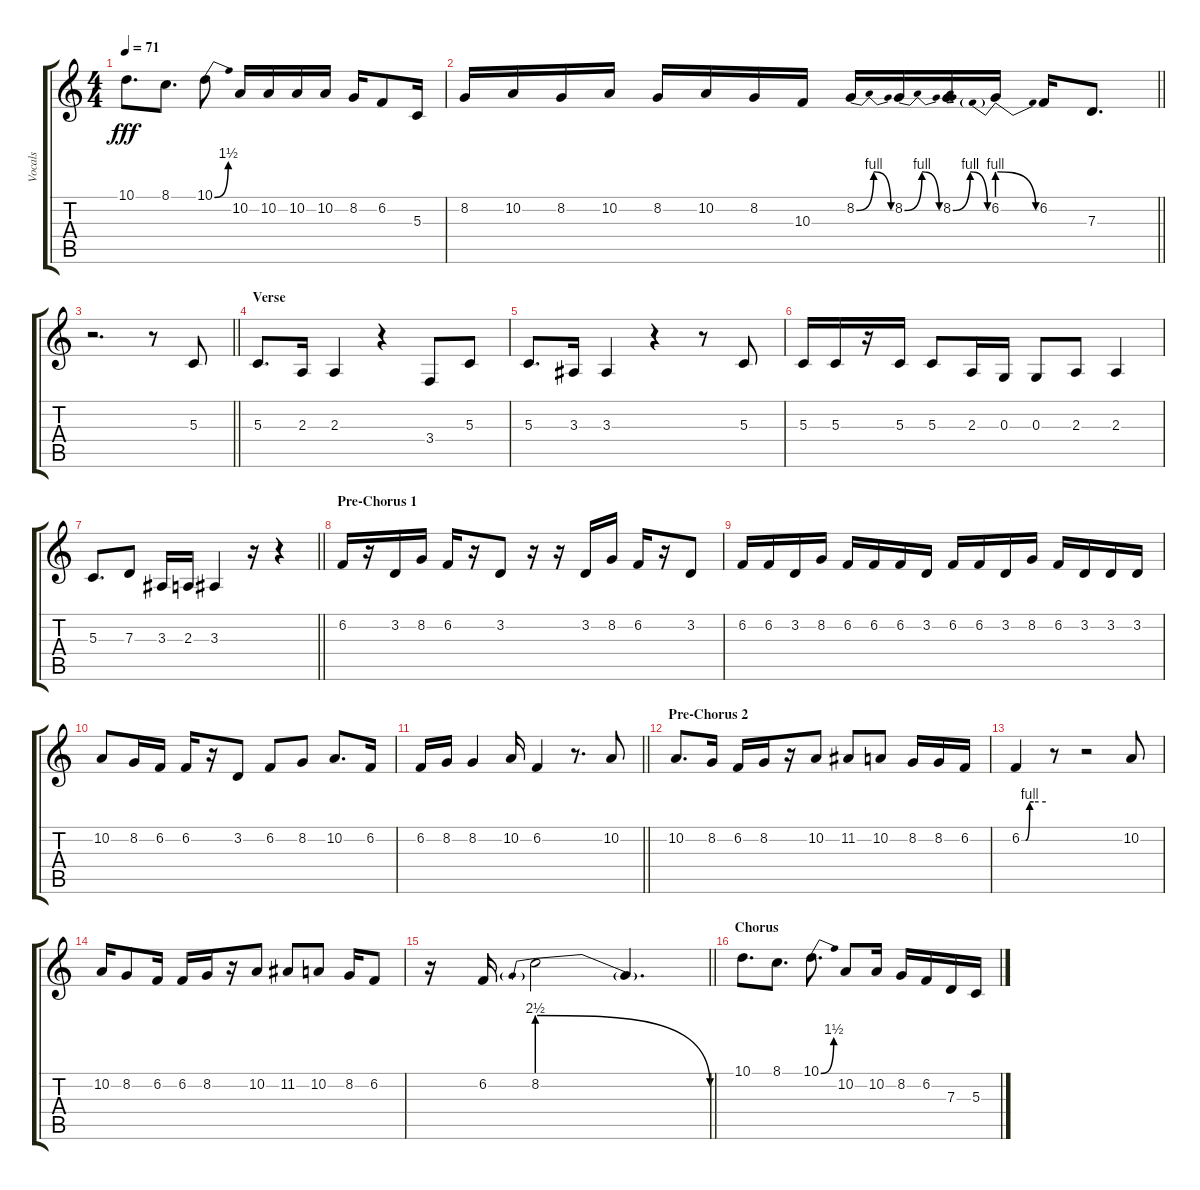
\track ("Vocals" "Vocals") {instrument clarinet}
\staff {score tabs}
\tuning (E4 B3 G3 D3 A2 E2) {hide}
\ts (4 4)
\tempo 71
\clef g2
\ks c
10.1.8{d dy fff} 8.1.8{d} 10.1{be (bend 0 0 60 6)}.8 10.2.16 10.2.16 10.2.16 10.2.16 8.2.16 6.2.8 5.3.16 |
\barLineRight lightlight
8.2.16 10.2.16 8.2.16 10.2.16 8.2.16 10.2.16 8.2.16 10.3.16 8.2{be (bendrelease 0 0 4 4 55 4 60 0)}.16 8.2{be (bendrelease 0 0 4 4 55 4 60 0)}.16 8.2{be (bendrelease 0 0 4 4 55 4 60 0)}.16 6.2{be (prebendrelease 0 4 60 0)}.16 6.2.16 7.3.8{d} |
\barLineRight lightlight
r.2{d} r.8 5.3.8 |
\section ("" "Verse")
5.3.8{d} 2.3.16 2.3.4 r.4 3.4.8 5.3.8 |
5.3.8{d} 3.3.16 3.3.4 r.4 r.8 5.3.8 |
5.3.16 5.3.16 r.16 5.3.16 5.3.8 2.3.16 0.3.16 0.3.8 2.3.8 2.3.4 |
\barLineRight lightlight
5.3.8{d} 7.3.8 3.3.16 2.3.16 3.3.4 r.16 r.4 |
\section ("" "Pre-Chorus 1")
6.2.16 r.16 3.2.16 8.2.16 6.2.16 r.16 3.2.8 r.16 r.16 3.2.16 8.2.16 6.2.16 r.16 3.2.8 |
6.2.16 6.2.16 3.2.16 8.2.16 6.2.16 6.2.16 6.2.16 3.2.16 6.2.16 6.2.16 3.2.16 8.2.16 6.2.16 3.2.16 3.2.16 3.2.16 |
10.2.8 8.2.16 6.2.16 6.2.16 r.16 3.2.8 6.2.8 8.2.8 10.2.8{d} 6.2.16 |
\barLineRight lightlight
6.2.16 8.2.16 8.2.4 10.2.16 6.2.4 r.8{d} 10.2.8 |
\section ("" "Pre-Chorus 2")
10.2.8{d} 8.2.16 6.2.16 8.2.16 r.16 10.2.8 11.2.8 10.2.8 8.2.16 8.2.16 6.2.16 |
6.2{be (custom 0 0 10 0 20 4 30 4 60 4)}.4 r.8 r.2 10.2.8 |
10.2.16 8.2.8 6.2.16 6.2.16 8.2.16 r.16 10.2.8 11.2.8 10.2.8 8.2.16 6.2.8 |
\barLineRight lightlight
r.16 6.2.16 8.2{be (prebendrelease 0 10 60 0)}.2 8.2{t}.4{d} |
\section ("" "Chorus")
10.1.8{d} 8.1.8{d} 10.1{be (bend 0 0 60 6)}.8{d} 10.2.8 10.2.16 8.2.16 6.2.16 7.3.16 5.3.16
